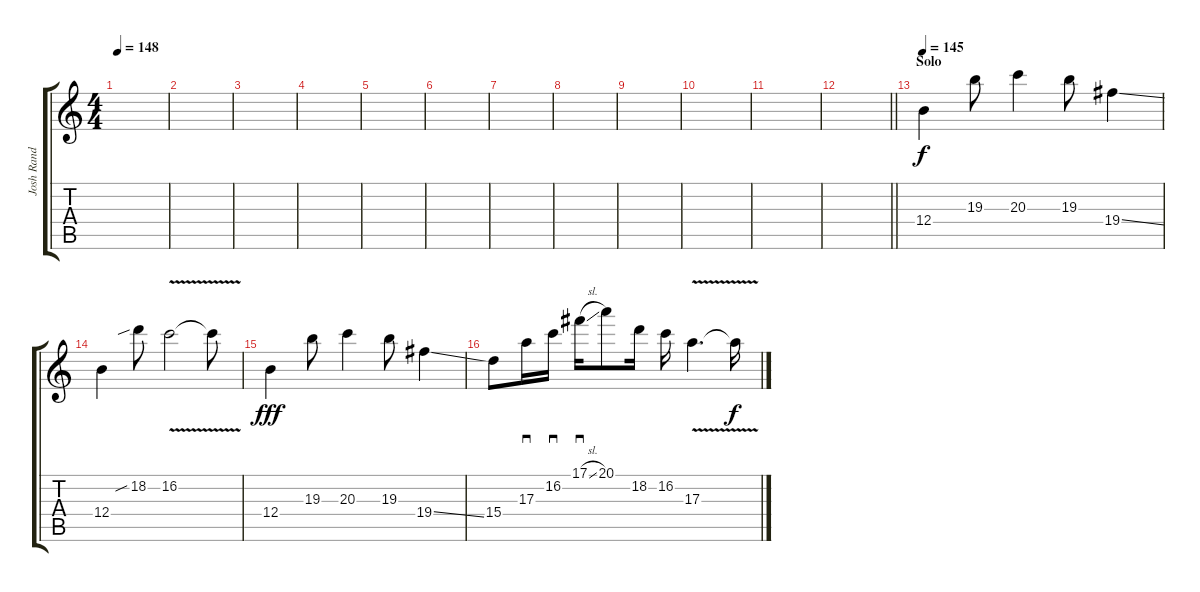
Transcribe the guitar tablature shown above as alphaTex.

\track ("Josh Rand (Solo)" "Josh Rand ") {instrument overdrivenguitar}
\staff {score tabs}
\tuning (Db4 Ab3 E3 B2 Gb2 B1) {hide}
\ts (4 4)
\tempo 148
\clef g2
\ks c
|
|
|
|
|
|
|
|
|
|
|
\barLineRight lightlight
|
\section ("" "Solo")
\tempo 145
12.4.4 19.3.8 20.3.4 19.3.8 19.4{ss}.4 |
12.4.4 18.2{sib}.8 16.2{v}.2 16.2{t}.8{dy f} |
12.4.4{dy fff} 19.3.8 20.3.4 19.3.8 19.4{ss}.4 |
15.4.8 17.3.16{sd} 16.2.16{sd} 17.1{sl}.16{sd} 20.1.8 18.2.16 16.2.16 17.3{v}.4{d} 17.3{t}.16{dy f}
